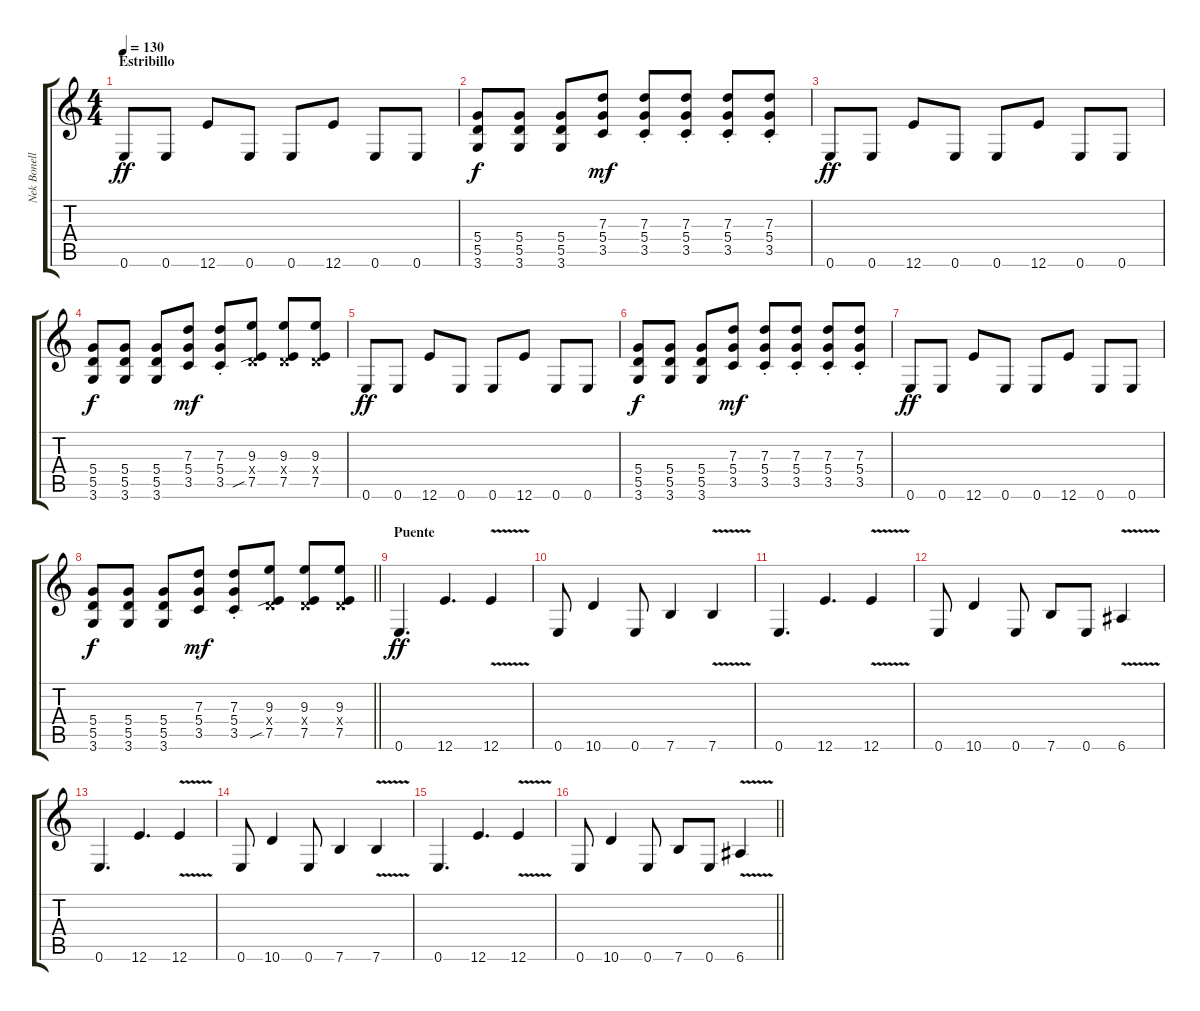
\track ("Nek Bonelli" "Nek Bonell") {instrument distortionguitar}
\staff {score tabs}
\tuning (E4 B3 G3 D3 A2 E2) {hide}
\ts (4 4)
\section ("" "Estribillo")
\tempo 130
\clef g2
\ks c
0.6.8{dy ff} 0.6.8 12.6.8 0.6.8 0.6.8 12.6.8 0.6.8 0.6.8 |
(5.4 5.5 3.6).8{dy f} (5.4 5.5 3.6).8 (5.4 5.5 3.6).8 (7.3 5.4 3.5).8{dy mf} (7.3{st} 5.4{st} 3.5{st}).8 (7.3{st} 5.4{st} 3.5{st}).8 (7.3{st} 5.4{st} 3.5{st}).8 (7.3{st} 5.4{st} 3.5{st}).8 |
0.6.8{dy ff} 0.6.8 12.6.8 0.6.8 0.6.8 12.6.8 0.6.8 0.6.8 |
(5.4 5.5 3.6).8{dy f} (5.4 5.5 3.6).8 (5.4 5.5 3.6).8 (7.3 5.4 3.5).8{dy mf} (7.3{st} 5.4{st} 3.5{st}).8 (9.3 0.4{x} 7.5{sib}).8 (9.3 0.4{x} 7.5).8 (9.3 0.4{x} 7.5).8 |
0.6.8{dy ff} 0.6.8 12.6.8 0.6.8 0.6.8 12.6.8 0.6.8 0.6.8 |
(5.4 5.5 3.6).8{dy f} (5.4 5.5 3.6).8 (5.4 5.5 3.6).8 (7.3 5.4 3.5).8{dy mf} (7.3{st} 5.4{st} 3.5{st}).8 (7.3{st} 5.4{st} 3.5{st}).8 (7.3{st} 5.4{st} 3.5{st}).8 (7.3{st} 5.4{st} 3.5{st}).8 |
0.6.8{dy ff} 0.6.8 12.6.8 0.6.8 0.6.8 12.6.8 0.6.8 0.6.8 |
\barLineRight lightlight
(5.4 5.5 3.6).8{dy f} (5.4 5.5 3.6).8 (5.4 5.5 3.6).8 (7.3 5.4 3.5).8{dy mf} (7.3{st} 5.4{st} 3.5{st}).8 (9.3 0.4{x} 7.5{sib}).8 (9.3 0.4{x} 7.5).8 (9.3 0.4{x} 7.5).8 |
\section ("" "Puente")
0.6.4{d dy ff} 12.6.4{d} 12.6{v}.4 |
0.6.8 10.6.4 0.6.8 7.6.4 7.6{v}.4 |
0.6.4{d} 12.6.4{d} 12.6{v}.4 |
0.6.8 10.6.4 0.6.8 7.6.8 0.6.8 6.6{v}.4 |
0.6.4{d} 12.6.4{d} 12.6{v}.4 |
0.6.8 10.6.4 0.6.8 7.6.4 7.6{v}.4 |
0.6.4{d} 12.6.4{d} 12.6{v}.4 |
\barLineRight lightlight
0.6.8 10.6.4 0.6.8 7.6.8 0.6.8 6.6{v}.4
